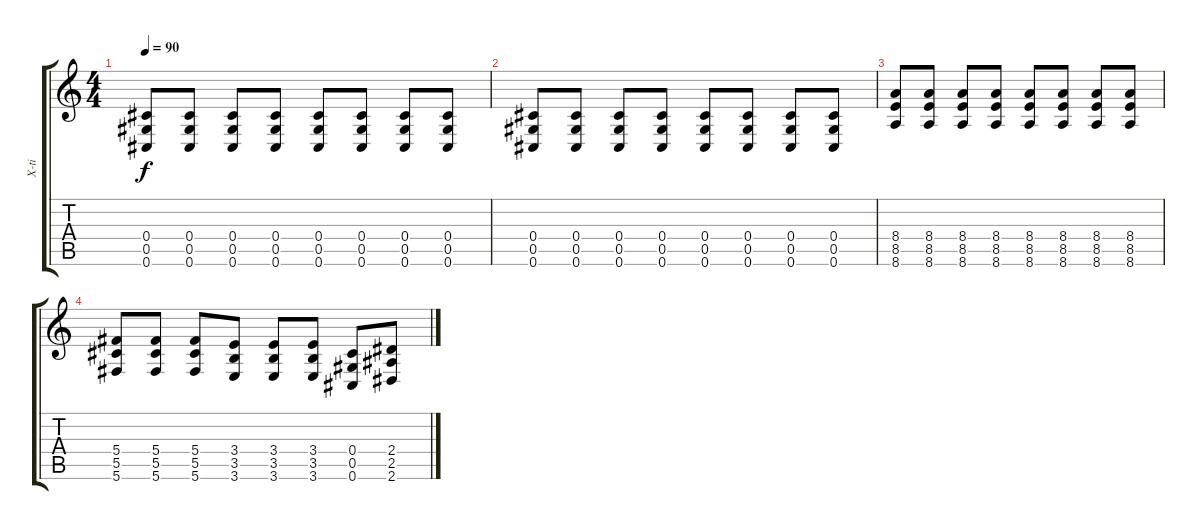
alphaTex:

\track ("X-ti" "X-ti") {instrument distortionguitar}
\staff {score tabs}
\tuning (Eb4 Bb3 Gb3 Db3 Ab2 Db2) {hide}
\ts (4 4)
\tempo 90
\clef g2
\ks c
(0.4 0.5 0.6).8{dy f} (0.4 0.5 0.6).8 (0.4 0.5 0.6).8 (0.4 0.5 0.6).8 (0.4 0.5 0.6).8 (0.4 0.5 0.6).8 (0.4 0.5 0.6).8 (0.4 0.5 0.6).8 |
(0.4 0.5 0.6).8 (0.4 0.5 0.6).8 (0.4 0.5 0.6).8 (0.4 0.5 0.6).8 (0.4 0.5 0.6).8 (0.4 0.5 0.6).8 (0.4 0.5 0.6).8 (0.4 0.5 0.6).8 |
(8.4 8.5 8.6).8 (8.4 8.5 8.6).8 (8.4 8.5 8.6).8 (8.4 8.5 8.6).8 (8.4 8.5 8.6).8 (8.4 8.5 8.6).8 (8.4 8.5 8.6).8 (8.4 8.5 8.6).8 |
(5.4 5.5 5.6).8 (5.4 5.5 5.6).8 (5.4 5.5 5.6).8 (3.4 3.5 3.6).8 (3.4 3.5 3.6).8 (3.4 3.5 3.6).8 (0.4 0.5 0.6).8 (2.4 2.5 2.6).8
